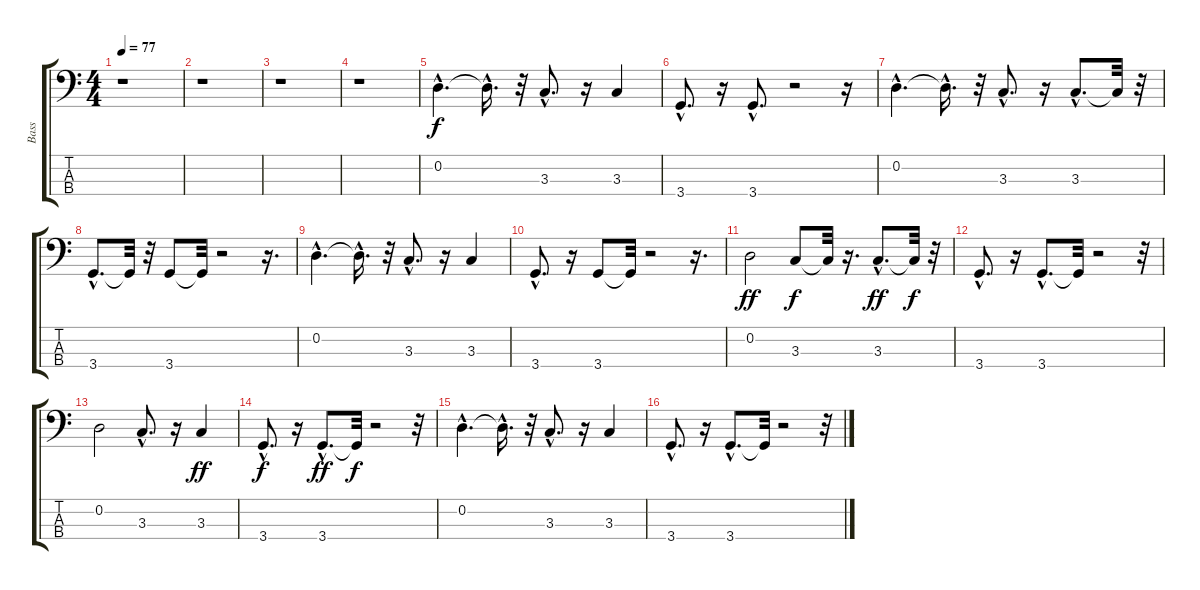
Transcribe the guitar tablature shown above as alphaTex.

\track ("Bass " "Bass ") {instrument electricbassfinger}
\staff {score tabs}
\tuning (G2 D2 A1 E1) {hide}
\ts (4 4)
\tempo 77
\clef f4
\ks c
r.1{dy f} |
r.1 |
r.1 |
r.1 |
0.2{hac}.4{d} 0.2{hac t}.16{d} r.32 3.3{hac}.8{d} r.16 3.3.4 |
3.4{hac}.8{d} r.16 3.4{hac}.8{d} r.2 r.16 |
0.2{hac}.4{d} 0.2{hac t}.16{d} r.32 3.3{hac}.8{d} r.16 3.3{hac}.8{d} 3.3{t}.32 r.32 |
3.4{hac}.8{d} 3.4{t}.32 r.32 3.4.8 3.4{t}.32 r.2 r.16{d} |
0.2{hac}.4{d} 0.2{hac t}.16{d} r.32 3.3{hac}.8{d} r.16 3.3.4 |
3.4{hac}.8{d} r.16 3.4.8 3.4{t}.32 r.2 r.16{d} |
0.2.2{dy ff} 3.3.8{dy f} 3.3{t}.32 r.16{d} 3.3{hac}.8{d dy ff} 3.3{t}.32{dy f} r.32 |
3.4{hac}.8{d} r.16 3.4{hac}.8{d} 3.4{t}.32 r.2 r.32 |
0.2.2 3.3{hac}.8{d} r.16 3.3.4{dy ff} |
3.4{hac}.8{d dy f} r.16 3.4{hac}.8{d dy ff} 3.4{t}.32{dy f} r.2 r.32 |
0.2{hac}.4{d} 0.2{hac t}.16{d} r.32 3.3{hac}.8{d} r.16 3.3.4 |
3.4{hac}.8{d} r.16 3.4{hac}.8{d} 3.4{t}.32 r.2 r.32
